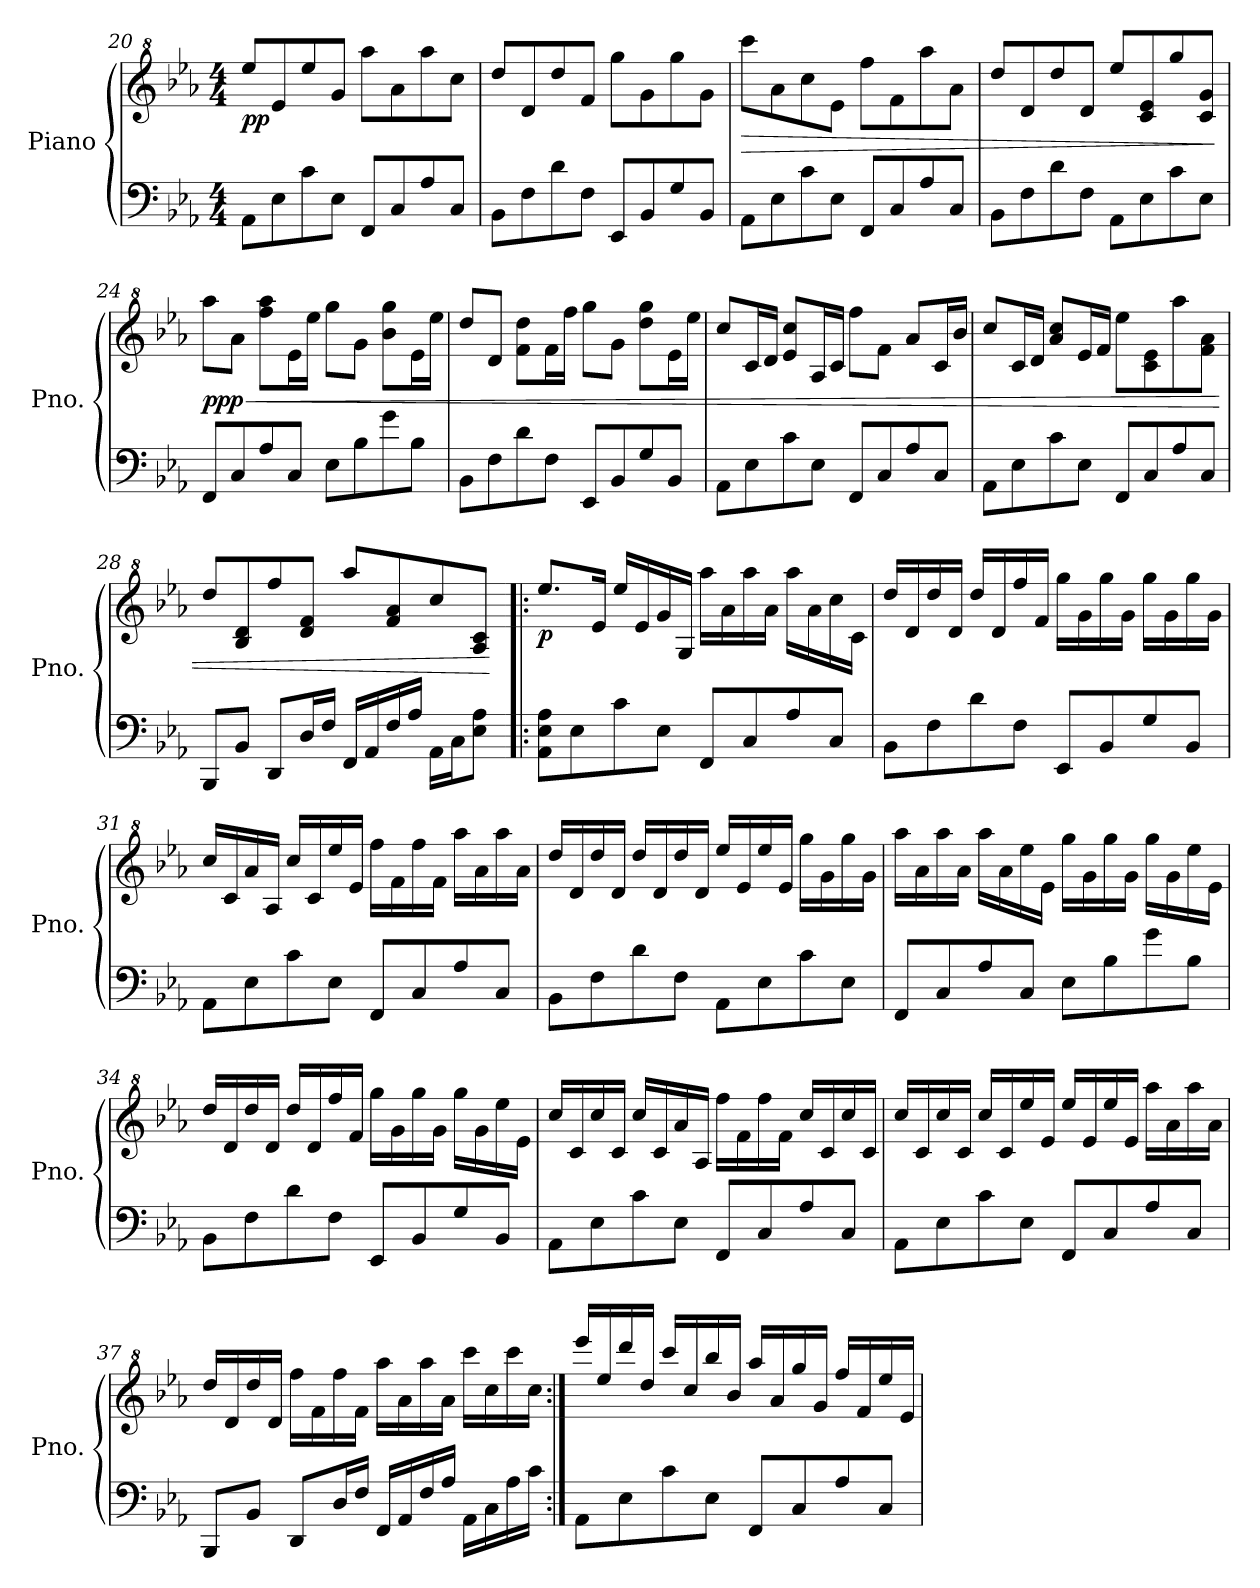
**kern	**kern	**dynam
*part1	*part1	*part1
*staff2	*staff1	*staff1/2
*I"Piano	*	*
*I'Pno.	*	*
*clefF4	*clefG^2	*
*k[b-e-a-]	*k[b-e-a-]	*
*M4/4	*M4/4	*
*MM70	*MM70	*
=20	=20	=20
!	!	!LO:DY:b
8AA-\L	8eee-/L	pp
8E-\	8ee-/	.
8c\	8eee-/	.
8E-\J	8gg/J	.
8FF/L	8aaa-\L	.
8C/	8aa-\	.
8A-/	8aaa-\	.
8C/J	8ccc\J	.
=21	=21	=21
8BB-\L	8ddd/L	.
8F\	8dd/	.
8d\	8ddd/	.
8F\J	8ff/J	.
8EE-/L	8ggg\L	.
8BB-/	8gg\	.
8G/	8ggg\	.
8BB-/J	8gg\J	.
=22	=22	=22
*	*MM72	*
!	!	!LO:HP:b
8AA-\L	8cccc\L	>
8E-\	8aa-\	.
8c\	8ccc\	.
8E-\J	8ee-\J	.
8FF/L	8fff\L	.
8C/	8ff\	.
8A-/	8aaa-\	.
8C/J	8aa-\J	.
!!LO:PB:g=z
=23	=23	=23
8BB-\L	8ddd/L	.
8F\	8dd/	.
8d\	8ddd/	.
8F\J	8dd/J	.
8AA-\L	8eee-/L	.
8E-\	8cc/ 8ee-/	.
8c\	8ggg/	.
8E-\J	8cc/ 8gg/J	.
.	.	]
=24	=24	=24
*	*MM74	*
!	!	!LO:HP:b
!	!	!LO:DY:n=1:b
8FF/L	8aaa-\L	< ppp
8C/	8aa-\J	.
8A-/	8fff\ 8aaa-\L	.
8C/J	16ee-\L	.
.	16eee-\JJ	.
8E-\L	8ggg\L	.
8B-\	8gg\J	.
8g\	8bb-\ 8ggg\L	.
8B-\J	16ee-\L	.
.	16eee-\JJ	.
=25	=25	=25
*	*MM76	*
8BB-\L	8ddd/L	.
8F\	8dd/J	.
8d\	8ff\ 8ddd\L	.
8F\J	16ff\L	.
.	16fff\JJ	.
8EE-/L	8ggg\L	.
8BB-/	8gg\J	.
8G/	8ddd\ 8ggg\L	.
8BB-/J	16ee-\L	.
.	16eee-\JJ	.
=26	=26	=26
*	*MM78	*
8AA-\L	8ccc/L	.
8E-\	16cc/L	.
.	16dd/JJ	.
8c\	8ee-/ 8ccc/L	.
8E-\J	16a-/L	.
.	16cc/JJ	.
8FF/L	8fff\L	.
8C/	8ff\J	.
8A-/	8aa-/L	.
8C/J	16cc/L	.
.	16bb-/JJ	.
!!LO:LB:g=z
=27	=27	=27
8AA-\L	8ccc/L	.
8E-\	16cc/L	.
.	16dd/JJ	.
8c\	8aa-/ 8ccc/L	.
8E-\J	16ee-/L	.
.	16ff/JJ	.
8FF/L	8eee-\L	.
8C/	8cc\ 8ee-\	.
8A-/	8aaa-\	.
8C/J	8ff\ 8aa-\J	.
=28	=28	=28
*	*MM80	*
8BBB-/L	8ddd/L	.
8BB-/J	8b-/ 8dd/	.
*	*MM78	*
8DD/L	8fff/	.
16D/L	8dd/ 8ff/J	.
16F/JJ	.	.
*	*MM80	*
16FF/LL	8aaa-/L	.
16AA-/	.	.
16F/	8ff/ 8aa-/	.
16A-/JJ	.	.
*	*MM82	*
16AA-\LL	8ccc/	.
16C\J	.	.
8E-\ 8A-\J	8a-/ 8cc/J	.
.	.	[
=29!|:	=29!|:	=29!|:
*	*MM84	*
!	!	!LO:DY:b
8AA-\ 8E-\ 8A-\L	8.eee-/L	p
8E-\	.	.
.	16ee-/Jk	.
8c\	16eee-/LL	.
.	16ee-/	.
8E-\J	16gg/	.
.	16g/JJ	.
8FF/L	16aaa-\LL	.
.	16aa-\	.
8C/	16aaa-\	.
.	16aa-\JJ	.
8A-/	16aaa-\LL	.
.	16aa-\	.
8C/J	16ccc\	.
.	16cc\JJ	.
!!LO:LB:g=z
=30	=30	=30
8BB-\L	16ddd/LL	.
.	16dd/	.
8F\	16ddd/	.
.	16dd/JJ	.
8d\	16ddd/LL	.
.	16dd/	.
8F\J	16fff/	.
.	16ff/JJ	.
8EE-/L	16ggg\LL	.
.	16gg\	.
8BB-/	16ggg\	.
.	16gg\JJ	.
8G/	16ggg\LL	.
.	16gg\	.
8BB-/J	16ggg\	.
.	16gg\JJ	.
=31	=31	=31
8AA-\L	16ccc/LL	.
.	16cc/	.
8E-\	16aa-/	.
.	16a-/JJ	.
8c\	16ccc/LL	.
.	16cc/	.
8E-\J	16eee-/	.
.	16ee-/JJ	.
8FF/L	16fff\LL	.
.	16ff\	.
8C/	16fff\	.
.	16ff\JJ	.
8A-/	16aaa-\LL	.
.	16aa-\	.
8C/J	16aaa-\	.
.	16aa-\JJ	.
=32	=32	=32
*	*MM86	*
8BB-\L	16ddd/LL	.
.	16dd/	.
8F\	16ddd/	.
.	16dd/JJ	.
8d\	16ddd/LL	.
.	16dd/	.
8F\J	16ddd/	.
.	16dd/JJ	.
8AA-\L	16eee-/LL	.
.	16ee-/	.
8E-\	16eee-/	.
.	16ee-/JJ	.
8c\	16ggg\LL	.
.	16gg\	.
8E-\J	16ggg\	.
.	16gg\JJ	.
!!LO:LB:g=z
=33	=33	=33
8FF/L	16aaa-\LL	.
.	16aa-\	.
8C/	16aaa-\	.
.	16aa-\JJ	.
8A-/	16aaa-\LL	.
.	16aa-\	.
8C/J	16eee-\	.
.	16ee-\JJ	.
8E-\L	16ggg\LL	.
.	16gg\	.
8B-\	16ggg\	.
.	16gg\JJ	.
8g\	16ggg\LL	.
.	16gg\	.
8B-\J	16eee-\	.
.	16ee-\JJ	.
=34	=34	=34
8BB-\L	16ddd/LL	.
.	16dd/	.
8F\	16ddd/	.
.	16dd/JJ	.
8d\	16ddd/LL	.
.	16dd/	.
8F\J	16fff/	.
.	16ff/JJ	.
8EE-/L	16ggg\LL	.
.	16gg\	.
8BB-/	16ggg\	.
.	16gg\JJ	.
8G/	16ggg\LL	.
.	16gg\	.
8BB-/J	16eee-\	.
.	16ee-\JJ	.
!!LO:LB:g=z
=35	=35	=35
*	*MM84	*
8AA-\L	16ccc/LL	.
.	16cc/	.
8E-\	16ccc/	.
.	16cc/JJ	.
8c\	16ccc/LL	.
.	16cc/	.
8E-\J	16aa-/	.
.	16a-/JJ	.
8FF/L	16fff\LL	.
.	16ff\	.
8C/	16fff\	.
.	16ff\JJ	.
8A-/	16ccc/LL	.
.	16cc/	.
8C/J	16ccc/	.
.	16cc/JJ	.
=36	=36	=36
8AA-\L	16ccc/LL	.
.	16cc/	.
8E-\	16ccc/	.
.	16cc/JJ	.
8c\	16ccc/LL	.
.	16cc/	.
8E-\J	16eee-/	.
.	16ee-/JJ	.
8FF/L	16eee-/LL	.
.	16ee-/	.
8C/	16eee-/	.
.	16ee-/JJ	.
*	*MM82	*
8A-/	16aaa-\LL	.
.	16aa-\	.
8C/J	16aaa-\	.
.	16aa-\JJ	.
!!LO:PB:g=z
=37	=37	=37
*	*MM80	*
8BBB-/L	16ddd/LL	.
.	16dd/	.
8BB-/J	16ddd/	.
.	16dd/JJ	.
*	*MM78	*
8DD/L	16fff\LL	.
.	16ff\	.
16D/L	16fff\	.
16F/JJ	16ff\JJ	.
*	*MM80	*
16FF/LL	16aaa-\LL	.
16AA-/	16aa-\	.
16F/	16aaa-\	.
16A-/JJ	16aa-\JJ	.
*	*MM82	*
16AA-\LL	16cccc\LL	.
16C\	16ccc\	.
16A-\	16cccc\	.
16c\JJ	16ccc\JJ	.
=38:|!	=38:|!	=38:|!
*	*MM84	*
8AA-\L	16eeee-/LL	.
.	16eee-/	.
8E-\	16dddd/	.
.	16ddd/JJ	.
8c\	16cccc/LL	.
.	16ccc/	.
8E-\J	16bbb-/	.
.	16bb-/JJ	.
8FF/L	16aaa-/LL	.
.	16aa-/	.
8C/	16ggg/	.
.	16gg/JJ	.
8A-/	16fff/LL	.
.	16ff/	.
8C/J	16eee-/	.
.	16ee-/JJ	.
=	=	=
*-	*-	*-
